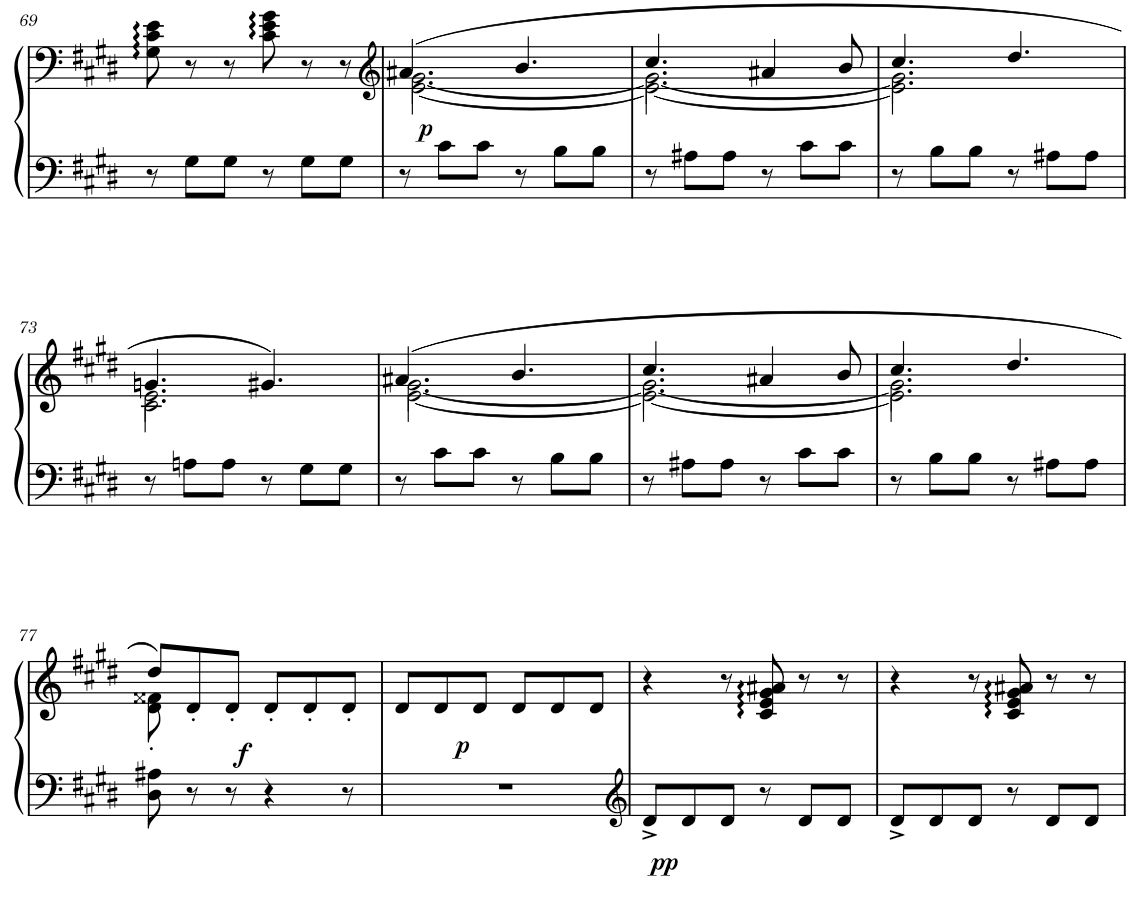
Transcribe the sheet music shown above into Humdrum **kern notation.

**kern	**kern	**dynam
*part1	*part1	*part1
*staff2	*staff1	*staff1/2
*I"Piano	*	*
*I'Pno	*	*
!!LO:PB:g=z
*clefF4	*clefF4	*
*k[f#c#g#d#]	*k[f#c#g#d#]	*
*M6/8	*M6/8	*
=69	=69	=69
8r	8G#\ 8c#\ 8e\	.
8G#\L	8r	.
8G#\J	8r	.
8r	8c#\ 8e\ 8g#\	.
8G#\L	8r	.
8G#\J	8r	.
=70	=70	=70
*	*clefG2	*
*	*^	*
*	*	*^	*
!	!	!	!	!LO:DY:b
8r	(4.a#X/	[2.g#\	[<2.e\	p
8c#\L	.	.	.	.
8c#\J	.	.	.	.
8r	4.b/	.	.	.
8B\L	.	.	.	.
8B\J	.	.	.	.
=71	=71	=71	=71	=71
8r	4.cc#/	2.g#\_	2.e\_	.
8A#X\L	.	.	.	.
8A#\J	.	.	.	.
8r	4a#X/	.	.	.
8c#\L	.	.	.	.
8c#\J	8b/	.	.	.
=72	=72	=72	=72	=72
8r	4.cc#/	2.g#\]	2.e\]	.
8B\L	.	.	.	.
8B\J	.	.	.	.
8r	4.dd#/	.	.	.
8A#X\L	.	.	.	.
8A#\J	.	.	.	.
!!LO:LB:g=z	!!	!!
=73	=73	=73	=73	=73
8r	4.gn/	2.e\	2.c#\	.
8An\L	.	.	.	.
8A\J	.	.	.	.
8r	4.g#X/)	.	.	.
8G#\L	.	.	.	.
8G#\J	.	.	.	.
=74	=74	=74	=74	=74
8r	(4.a#X/	[2.g#\	[<2.e\	.
8c#\L	.	.	.	.
8c#\J	.	.	.	.
8r	4.b/	.	.	.
8B\L	.	.	.	.
8B\J	.	.	.	.
=75	=75	=75	=75	=75
8r	4.cc#/	2.g#\_	2.e\_	.
8A#X\L	.	.	.	.
8A#\J	.	.	.	.
8r	4a#X/	.	.	.
8c#\L	.	.	.	.
8c#\J	8b/	.	.	.
=76	=76	=76	=76	=76
8r	4.cc#/	2.g#\]	2.e\]	.
8B\L	.	.	.	.
8B\J	.	.	.	.
8r	4.dd#/	.	.	.
8A#X\L	.	.	.	.
8A#\J	.	.	.	.
*	*	*v	*v	*
!!LO:LB:g=z
=77	=77	=77	=77
!	!	!	!LO:DY:b
8D#\ 8A#X\	8dd#/L)	8d#\' 8f##X\'	f
8r	8d#'/	8ryy	.
8r	8d#'/J	2ryy	.
!	!	!	!LO:DY:b
4r	8d#'/L	.	p
.	8d#'/	.	.
8r	8d#'/J	.	.
*	*v	*v	*
=78	=78	=78
2.r	8d#/L	.
.	8d#/	.
.	8d#/J	.
.	8d#/L	.
.	8d#/	.
.	8d#/J	.
=79	=79	=79
*clefG2	*	*
!	!	!LO:DY:b=2
8d#^/L	4r	pp
8d#/	.	.
8d#/J	8r	.
8r	8c#/ 8e/ 8g#/ 8a#X/	.
8d#/L	8r	.
8d#/J	8r	.
=80	=80	=80
8d#^/L	4r	.
8d#/	.	.
8d#/J	8r	.
8r	8c#/ 8e/ 8g#/ 8a#X/	.
8d#/L	8r	.
8d#/J	8r	.
=	=	=
*-	*-	*-
